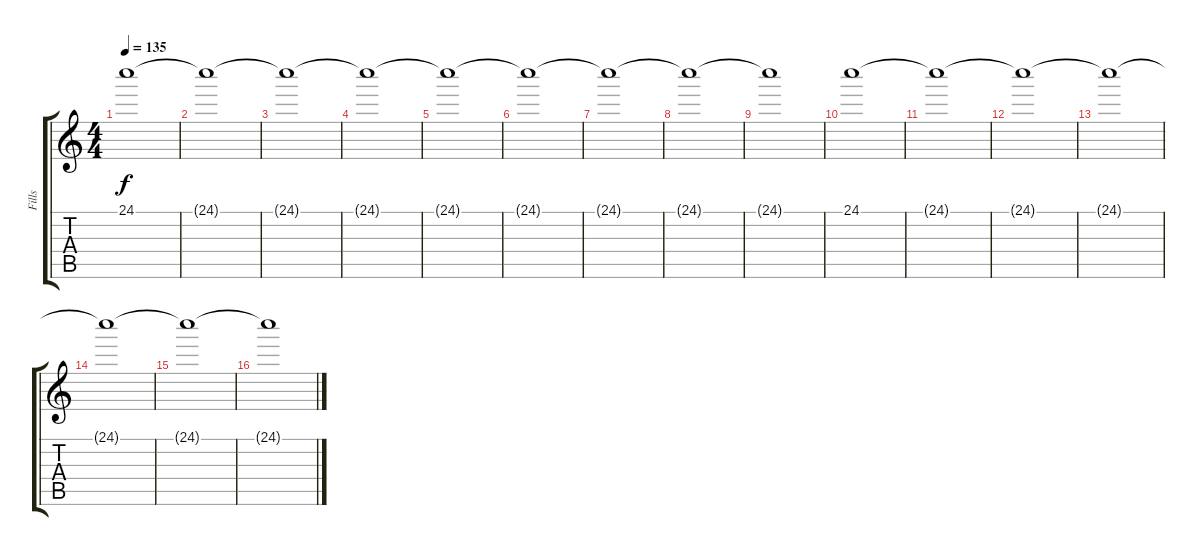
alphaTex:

\track ("Fills" "Fills") {instrument distortionguitar}
\staff {score tabs}
\tuning (C4 G3 Eb3 Bb2 F2 C2) {hide}
\ts (4 4)
\tempo 135
\tempo 100
\tempo 135
\clef g2
\ks c
24.1.1{dy f instrument stringensemble2} |
24.1{t}.1 |
24.1{t}.1 |
24.1{t}.1 |
24.1{t}.1 |
24.1{t}.1 |
24.1{t}.1 |
24.1{t}.1 |
24.1{t}.1 |
24.1.1{instrument stringensemble2} |
24.1{t}.1 |
24.1{t}.1 |
24.1{t}.1 |
24.1{t}.1 |
24.1{t}.1 |
24.1{t}.1
